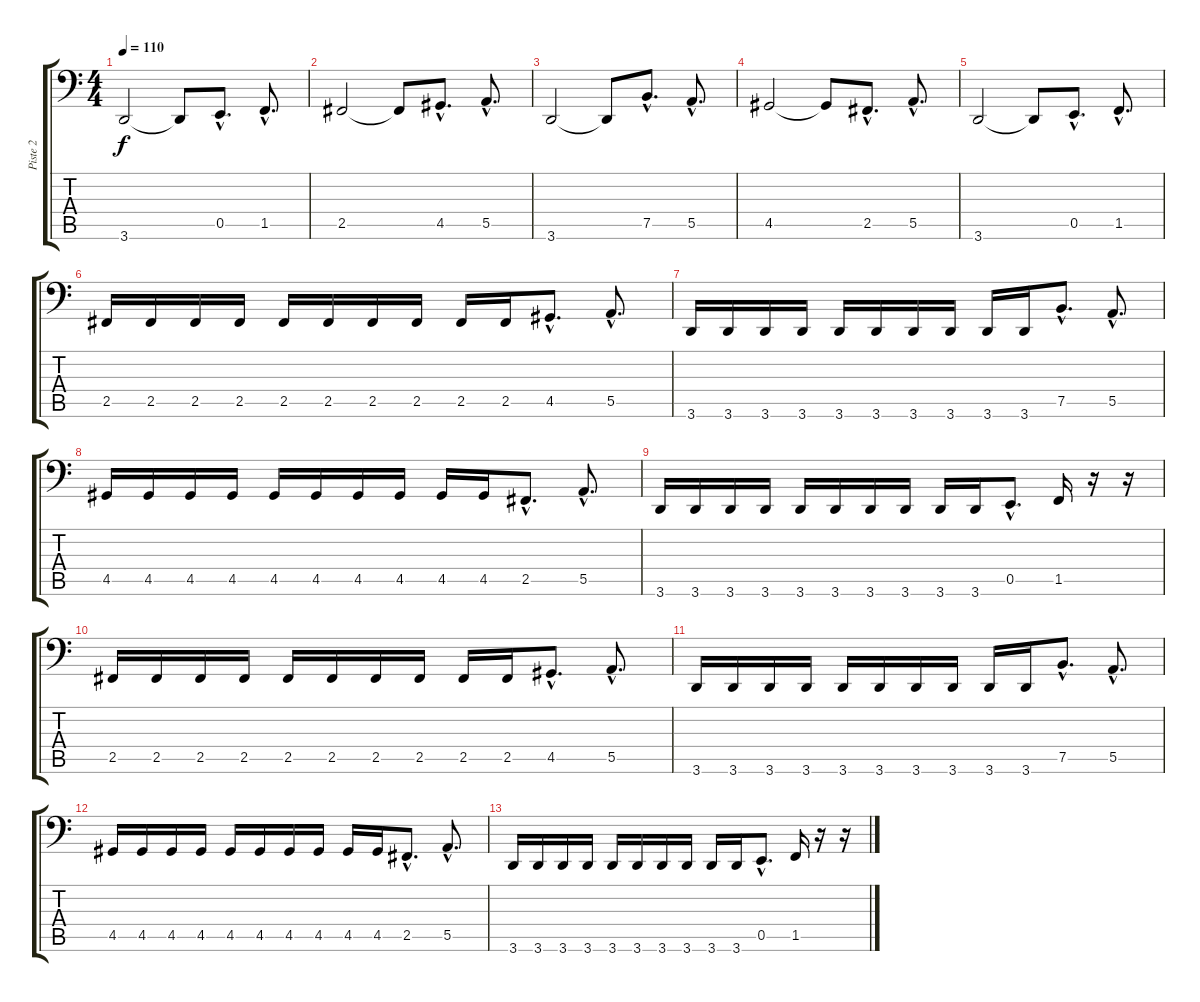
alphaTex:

\track ("Piste 2" "Piste 2") {instrument electricbassfinger}
\staff {score tabs}
\tuning (C3 G2 D2 A1 E1 B0) {hide}
\ts (4 4)
\tempo 110
\clef f4
\ks c
3.6.2{dy f} 3.6{t}.8 0.5{hac}.8{d} 1.5{hac}.8{d} |
2.5.2 2.5{t}.8 4.5{hac}.8{d} 5.5{hac}.8{d} |
3.6.2 3.6{t}.8 7.5{hac}.8{d} 5.5{hac}.8{d} |
4.5.2 4.5{t}.8 2.5{hac}.8{d} 5.5{hac}.8{d} |
3.6.2 3.6{t}.8 0.5{hac}.8{d} 1.5{hac}.8{d} |
2.5.16 2.5.16 2.5.16 2.5.16 2.5.16 2.5.16 2.5.16 2.5.16 2.5.16 2.5.16 4.5{hac}.8{d} 5.5{hac}.8{d} |
3.6.16 3.6.16 3.6.16 3.6.16 3.6.16 3.6.16 3.6.16 3.6.16 3.6.16 3.6.16 7.5{hac}.8{d} 5.5{hac}.8{d} |
4.5.16 4.5.16 4.5.16 4.5.16 4.5.16 4.5.16 4.5.16 4.5.16 4.5.16 4.5.16 2.5{hac}.8{d} 5.5{hac}.8{d} |
3.6.16 3.6.16 3.6.16 3.6.16 3.6.16 3.6.16 3.6.16 3.6.16 3.6.16 3.6.16 0.5{hac}.8{d} 1.5.16 r.16 r.16 |
2.5.16 2.5.16 2.5.16 2.5.16 2.5.16 2.5.16 2.5.16 2.5.16 2.5.16 2.5.16 4.5{hac}.8{d} 5.5{hac}.8{d} |
3.6.16 3.6.16 3.6.16 3.6.16 3.6.16 3.6.16 3.6.16 3.6.16 3.6.16 3.6.16 7.5{hac}.8{d} 5.5{hac}.8{d} |
4.5.16 4.5.16 4.5.16 4.5.16 4.5.16 4.5.16 4.5.16 4.5.16 4.5.16 4.5.16 2.5{hac}.8{d} 5.5{hac}.8{d} |
3.6.16 3.6.16 3.6.16 3.6.16 3.6.16 3.6.16 3.6.16 3.6.16 3.6.16 3.6.16 0.5{hac}.8{d} 1.5.16 r.16 r.16
